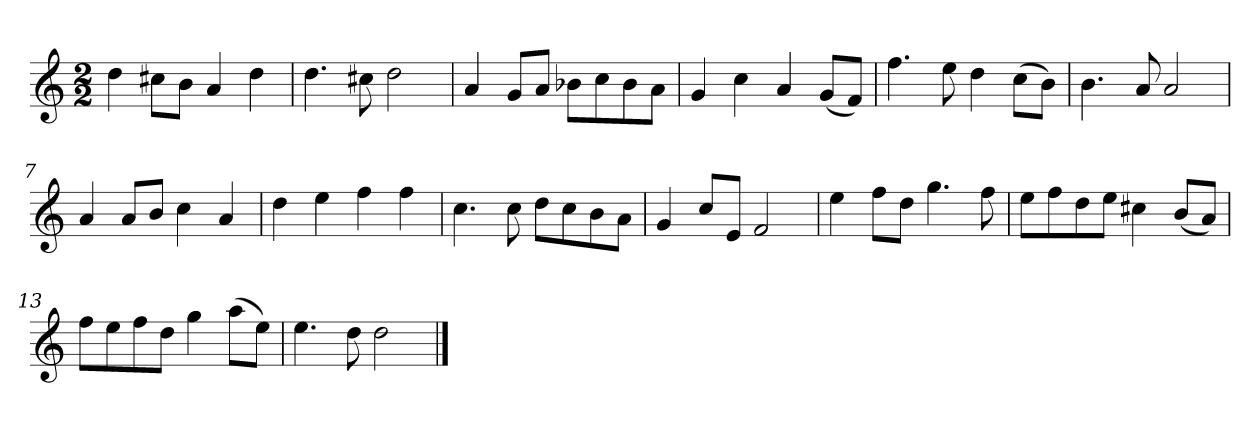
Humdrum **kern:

**kern
*part1
*staff1
*k[]
*M2/2
*MM120
=1
4dd
8cc#XL
8bJ
4a
4dd
=2
4.dd
8cc#X
2dd
=3
4a
8gL
8aJ
8b-XL
8cc
8b-
8aJ
=4
4g
4cc
4a
(8gL
8fJ)
=5
4.ff
8ee
4dd
(8ccL
8bJ)
=6
4.b
8a
2a
=7
4a
8aL
8bJ
4cc
4a
=8
4dd
4ee
4ff
4ff
=9
4.cc
8cc
8ddL
8cc
8b
8aJ
=10
4g
8ccL
8eJ
2f
=11
4ee
8ffL
8ddJ
4.gg
8ff
=12
8eeL
8ff
8dd
8eeJ
4cc#X
(8bL
8aJ)
=13
8ffL
8ee
8ff
8ddJ
4gg
(8aaL
8eeJ)
=14
4.ee
8dd
2dd
==
*-
